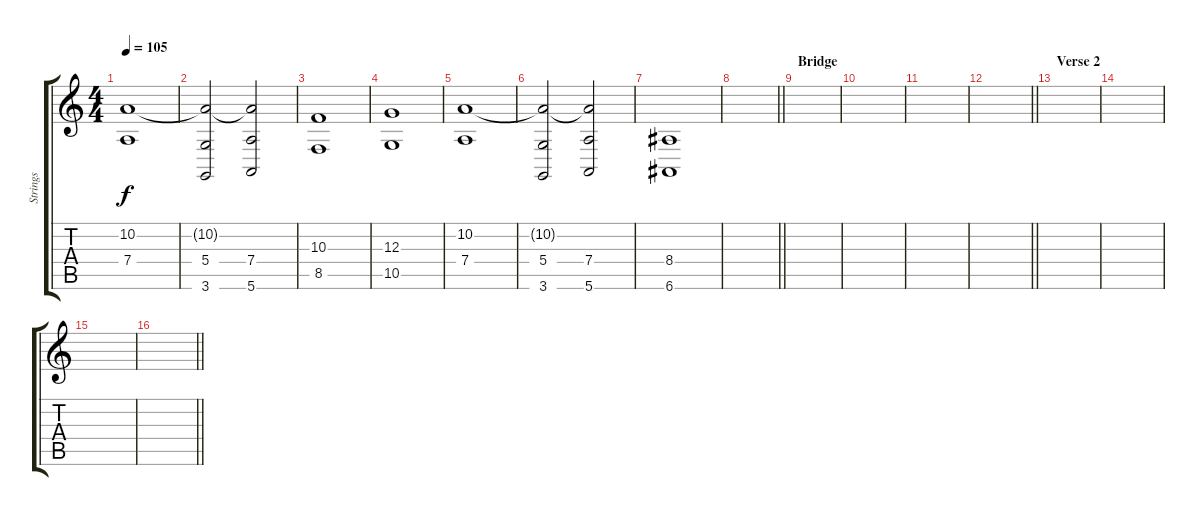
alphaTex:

\track ("Strings" "Strings") {instrument stringensemble1}
\staff {score tabs}
\tuning (E4 B3 G3 D3 A2 E2) {hide}
\ts (4 4)
\tempo 105
\clef g2
\ks c
(10.2 7.4).1{dy f} |
(10.2{t} 5.4 3.6).2 (10.2{t} 7.4 5.6).2 |
(10.3 8.5).1 |
(12.3 10.5).1 |
(10.2 7.4).1 |
(10.2{t} 5.4 3.6).2 (10.2{t} 7.4 5.6).2 |
(8.4 6.6).1 |
\barLineRight lightlight
|
\section ("" "Bridge")
|
|
|
\barLineRight lightlight
|
\section ("" "Verse 2")
|
|
|
\barLineRight lightlight
